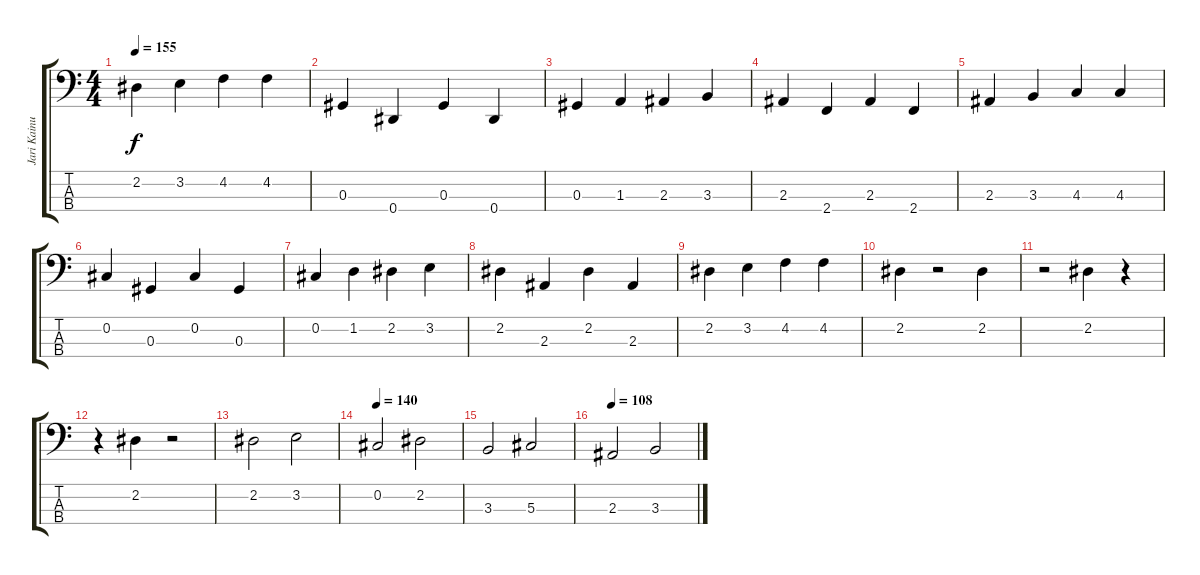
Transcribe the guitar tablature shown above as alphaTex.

\track ("Jari Kainulainen" "Jari Kainu") {instrument electricbassfinger}
\staff {score tabs}
\tuning (Gb2 Db2 Ab1 Eb1) {hide}
\ts (4 4)
\tempo 155
\clef f4
\ks c
2.2.4{dy f} 3.2.4 4.2.4 4.2.4 |
0.3.4 0.4.4 0.3.4 0.4.4 |
0.3.4 1.3.4 2.3.4 3.3.4 |
2.3.4 2.4.4 2.3.4 2.4.4 |
2.3.4 3.3.4 4.3.4 4.3.4 |
0.2.4 0.3.4 0.2.4 0.3.4 |
0.2.4 1.2.4 2.2.4 3.2.4 |
2.2.4 2.3.4 2.2.4 2.3.4 |
2.2.4 3.2.4 4.2.4 4.2.4 |
2.2.4 r.2 2.2.4 |
r.2 2.2.4 r.4 |
r.4 2.2.4 r.2 |
2.2.2 3.2.2 |
\tempo 140
0.2.2 2.2.2 |
3.3.2 5.3.2 |
\tempo 108
2.3.2 3.3.2
